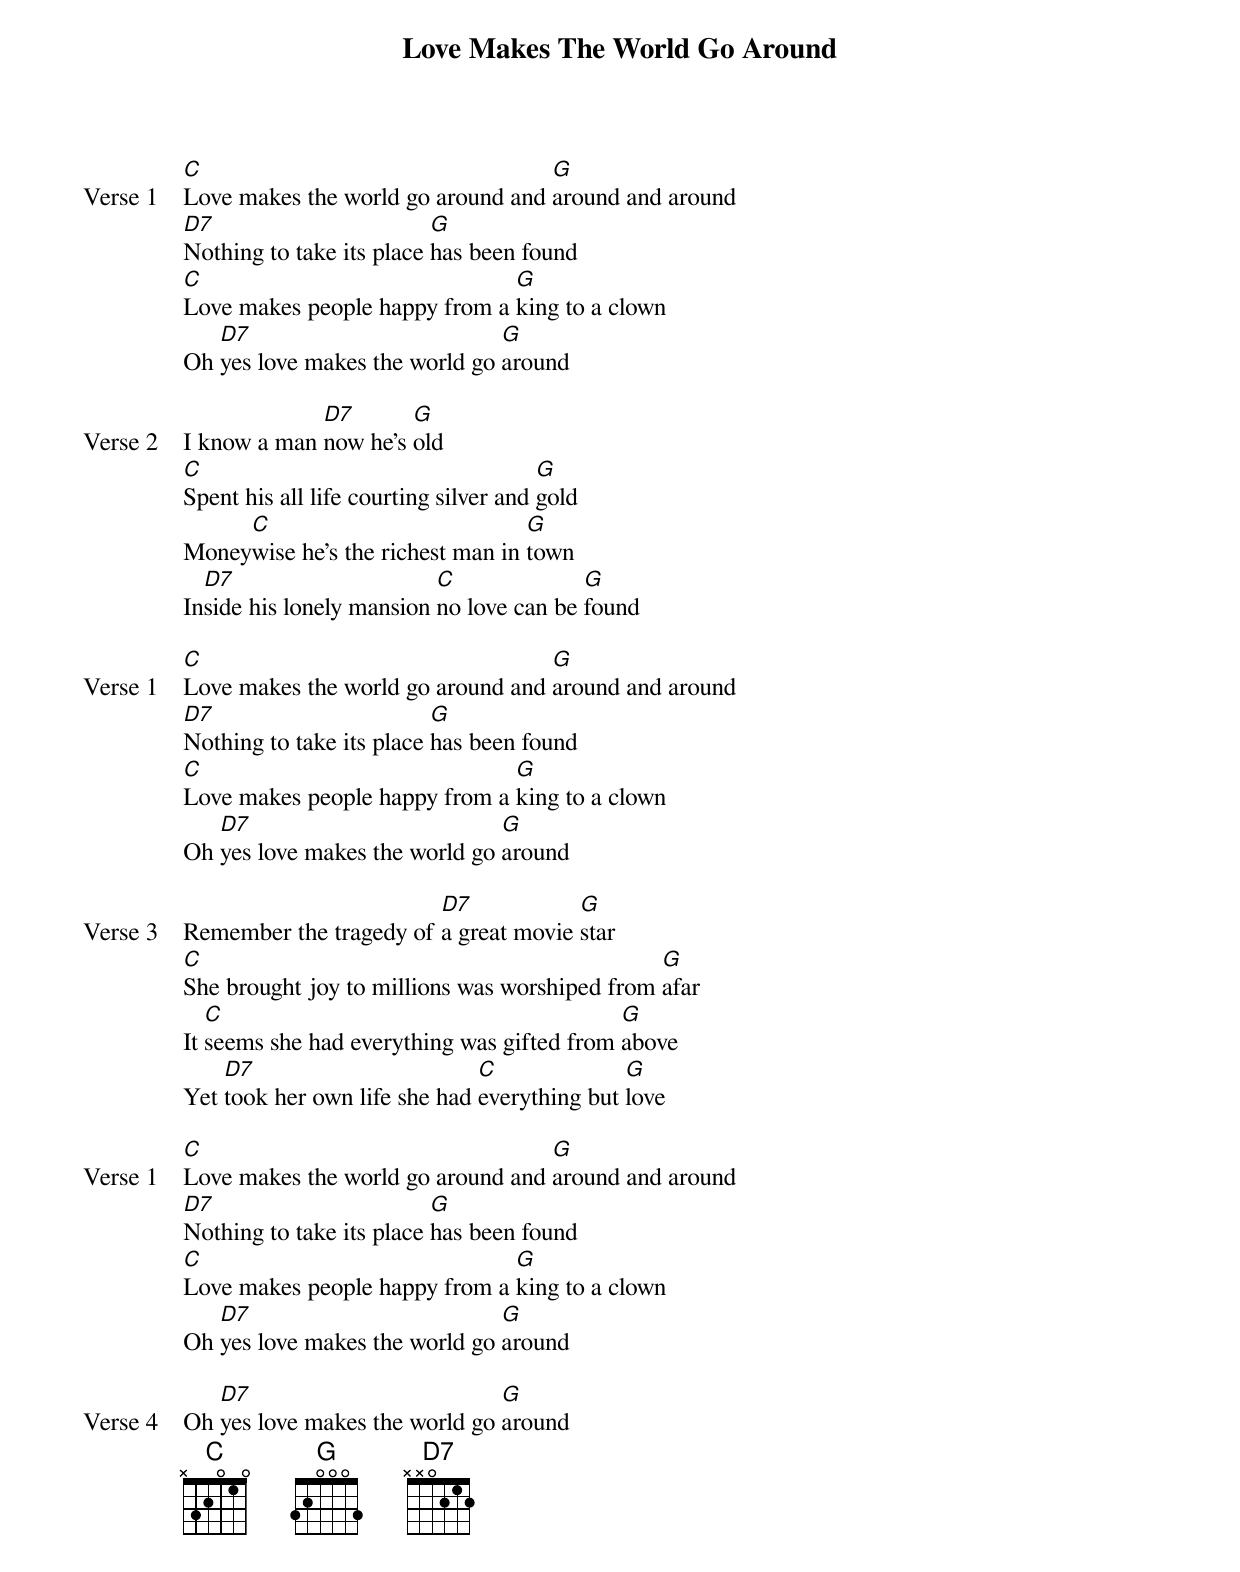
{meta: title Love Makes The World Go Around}
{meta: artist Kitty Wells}
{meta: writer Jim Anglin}

{start_of_verse: Verse 1}
[C]Love makes the world go around and [G]around and around
[D7]Nothing to take its place [G]has been found
[C]Love makes people happy from a [G]king to a clown
Oh [D7]yes love makes the world go [G]around
{end_of_verse}

{start_of_verse: Verse 2}
I know a man [D7]now he's [G]old
[C]Spent his all life courting silver and [G]gold
Money[C]wise he's the richest man in [G]town
In[D7]side his lonely mansion [C]no love can be [G]found
{end_of_verse}

{start_of_verse: Verse 1}
[C]Love makes the world go around and [G]around and around
[D7]Nothing to take its place [G]has been found
[C]Love makes people happy from a [G]king to a clown
Oh [D7]yes love makes the world go [G]around
{end_of_verse}

{start_of_verse: Verse 3}
Remember the tragedy of [D7]a great movie [G]star
[C]She brought joy to millions was worshiped from [G]afar
It [C]seems she had everything was gifted from [G]above
Yet [D7]took her own life she had [C]everything but [G]love
{end_of_verse}

{start_of_verse: Verse 1}
[C]Love makes the world go around and [G]around and around
[D7]Nothing to take its place [G]has been found
[C]Love makes people happy from a [G]king to a clown
Oh [D7]yes love makes the world go [G]around
{end_of_verse}

{start_of_verse: Verse 4}
Oh [D7]yes love makes the world go [G]around
{end_of_verse}
